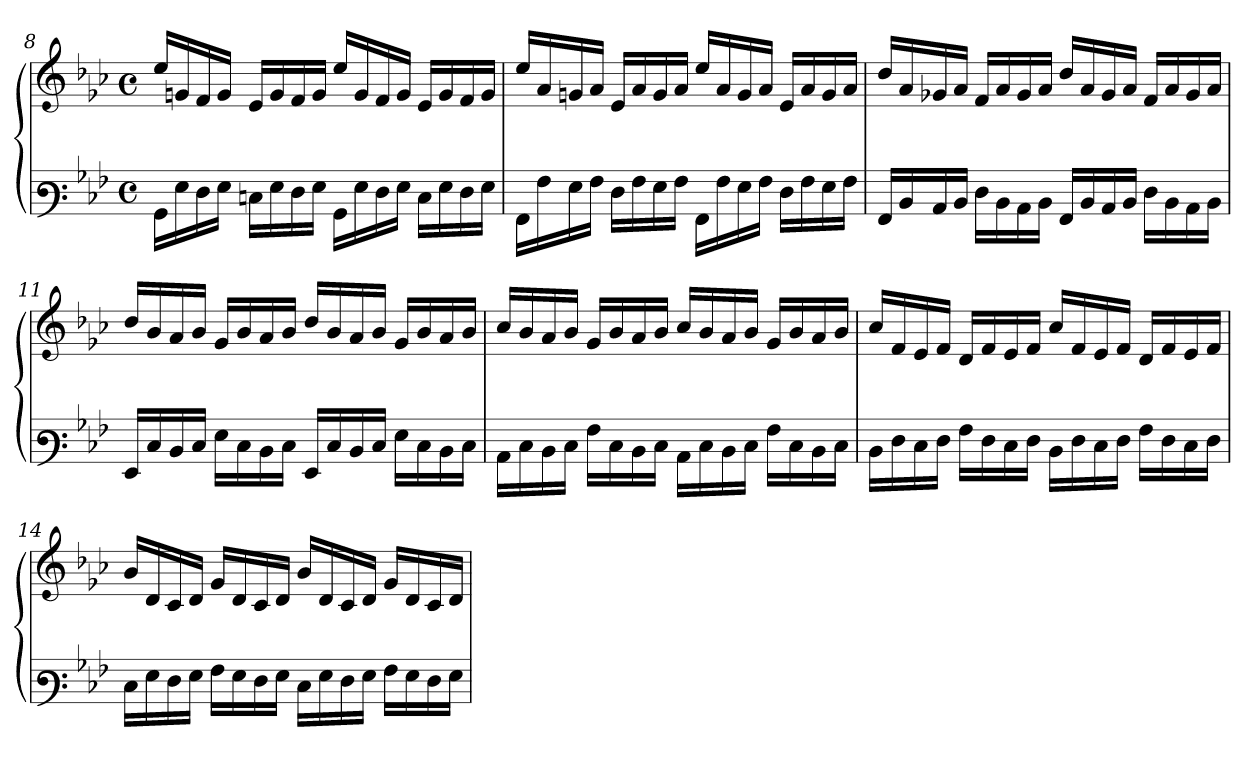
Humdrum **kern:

**kern	**kern
*part1	*part1
*staff2	*staff1
*clefF3	*clefG3
*k[b-e-a-]	*k[b-e-a-]
*M4/4	*M4/4
*met(c)	*met(c)
=8	=8
16BB-\LL	16cc/LL
16G\	16en/
16F\	16d/
16G\JJ	16e/JJ
16En\LL	16c/LL
16G\	16e/
16F\	16d/
16G\JJ	16e/JJ
16BB-\LL	16cc/LL
16G\	16e/
16F\	16d/
16G\JJ	16e/JJ
16E\LL	16c/LL
16G\	16e/
16F\	16d/
16G\JJ	16e/JJ
=9	=9
16AA-\LL	16cc/LL
16A-\	16f/
16G\	16en/
16A-\JJ	16f/JJ
16F\LL	16c/LL
16A-\	16f/
16G\	16e/
16A-\JJ	16f/JJ
16AA-\LL	16cc/LL
16A-\	16f/
16G\	16e/
16A-\JJ	16f/JJ
16F\LL	16c/LL
16A-\	16f/
16G\	16e/
16A-\JJ	16f/JJ
!!LO:LB:g=z
=10	=10
16AA-/LL	16b-/LL
16D/	16f/
16C/	16e-X/
16D/JJ	16f/JJ
16F\LL	16d/LL
16D\	16f/
16C\	16e-/
16D\JJ	16f/JJ
16AA-/LL	16b-/LL
16D/	16f/
16C/	16e-/
16D/JJ	16f/JJ
16F\LL	16d/LL
16D\	16f/
16C\	16e-/
16D\JJ	16f/JJ
=11	=11
16GG/LL	16b-/LL
16E-/	16g/
16D/	16f/
16E-/JJ	16g/JJ
16G\LL	16e-/LL
16E-\	16g/
16D\	16f/
16E-\JJ	16g/JJ
16GG/LL	16b-/LL
16E-/	16g/
16D/	16f/
16E-/JJ	16g/JJ
16G\LL	16e-/LL
16E-\	16g/
16D\	16f/
16E-\JJ	16g/JJ
=12	=12
16C\LL	16a-/LL
16E-\	16g/
16D\	16f/
16E-\JJ	16g/JJ
16A-\LL	16e-/LL
16E-\	16g/
16D\	16f/
16E-\JJ	16g/JJ
16C\LL	16a-/LL
16E-\	16g/
16D\	16f/
16E-\JJ	16g/JJ
16A-\LL	16e-/LL
16E-\	16g/
16D\	16f/
16E-\JJ	16g/JJ
!!LO:LB:g=z
=13	=13
16D\LL	16a-/LL
16F\	16d/
16E-\	16c/
16F\JJ	16d/JJ
16A-\LL	16B-/LL
16F\	16d/
16E-\	16c/
16F\JJ	16d/JJ
16D\LL	16a-/LL
16F\	16d/
16E-\	16c/
16F\JJ	16d/JJ
16A-\LL	16B-/LL
16F\	16d/
16E-\	16c/
16F\JJ	16d/JJ
=14	=14
16E-\LL	16g/LL
16G\	16B-/
16F\	16A-/
16G\JJ	16B-/JJ
16A-\LL	16e-/LL
16G\	16B-/
16F\	16A-/
16G\JJ	16B-/JJ
16E-\LL	16g/LL
16G\	16B-/
16F\	16A-/
16G\JJ	16B-/JJ
16A-\LL	16e-/LL
16G\	16B-/
16F\	16A-/
16G\JJ	16B-/JJ
=	=
*-	*-
